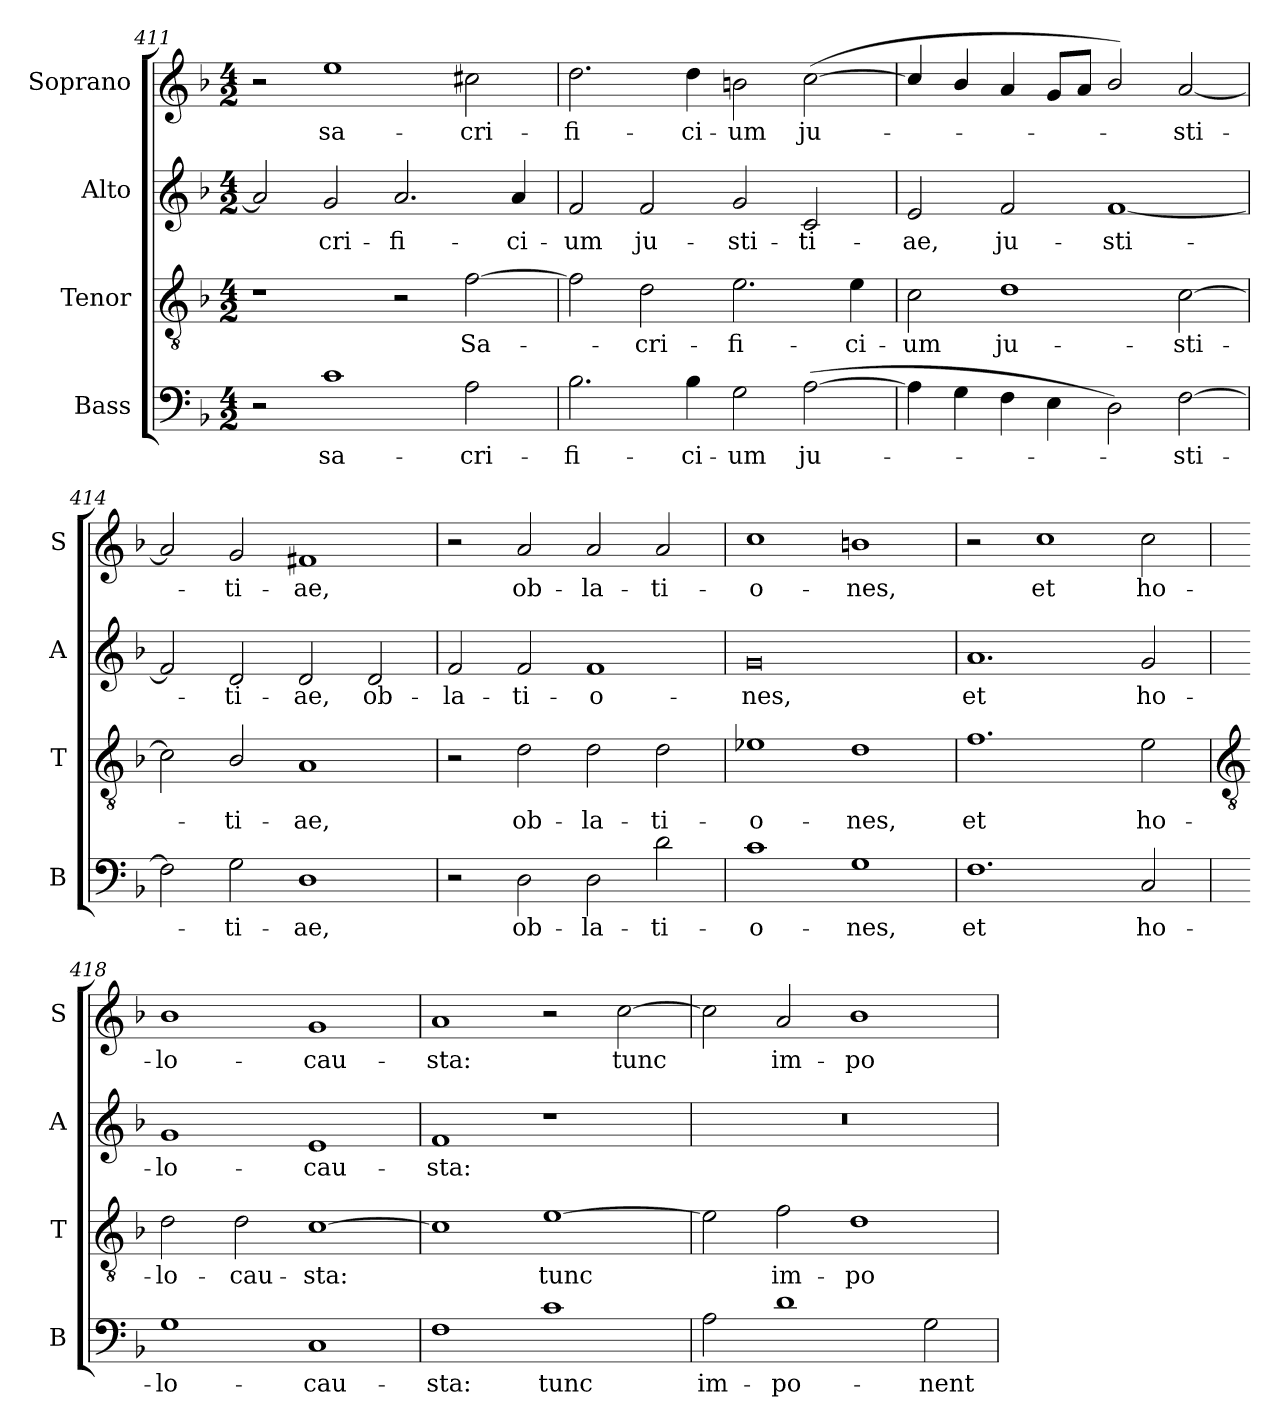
**kern	**text	**kern	**text	**kern	**text	**kern	**text
*part4	*part4	*part3	*part3	*part2	*part2	*part1	*part1
*staff4	*staff4	*staff3	*staff3	*staff2	*staff2	*staff1	*staff1
*I"Bass	*	*I"Tenor	*	*I"Alto	*	*I"Soprano	*
*I'B	*	*I'T	*	*I'A	*	*I'S	*
!!LO:LB:g=z
*clefF4	*	*clefGv2	*	*clefG2	*	*clefG2	*
*k[b-]	*	*k[b-]	*	*k[b-]	*	*k[b-]	*
*F:	*	*F:	*	*F:	*	*F:	*
*M4/2	*	*M4/2	*	*M4/2	*	*M4/2	*
=411	=411	=411	=411	=411	=411	=411	=411
2r	.	1r	.	2a]	.	2r	.
!	!LO:LY:b	!	!	!	!LO:LY:b	!	!LO:LY:b
1c	sa-	.	.	2g	cri-	1ee	sa-
!	!	!	!	!	!LO:LY:b	!	!
.	.	2r	.	2.a	-fi-	.	.
!	!LO:LY:b	!	!LO:LY:b	!	!	!	!LO:LY:b
2A	-cri-	[2f	Sa-	.	.	2cc#X	-cri-
!	!	!	!	!	!LO:LY:b	!	!
.	.	.	.	4a	-ci-	.	.
=412	=412	=412	=412	=412	=412	=412	=412
!	!LO:LY:b	!	!	!	!LO:LY:b	!	!LO:LY:b
2.B-	-fi-	2f]	.	2f	-um	2.dd	-fi-
!	!	!	!LO:LY:b	!	!LO:LY:b	!	!
.	.	2d	cri-	2f	ju-	.	.
!	!LO:LY:b	!	!	!	!	!	!LO:LY:b
4B-	-ci-	.	.	.	.	4dd	-ci-
!	!LO:LY:b	!	!LO:LY:b	!	!LO:LY:b	!	!LO:LY:b
2G	-um	2.e	-fi-	2g	-sti-	2bn	-um
!	!LO:LY:b	!	!	!	!LO:LY:b	!	!LO:LY:b
(>[2A	ju-	.	.	2c	-ti-	(<[2cc	ju-
!	!	!	!LO:LY:b	!	!	!	!
.	.	4e	-ci-	.	.	.	.
=413	=413	=413	=413	=413	=413	=413	=413
!	!	!	!LO:LY:b	!	!LO:LY:b	!	!
4A]	.	2c	-um	2e	-ae,	4cc/]	.
4G	.	.	.	.	.	4b-/	.
!	!	!	!LO:LY:b	!	!LO:LY:b	!	!
4F	.	1d	ju-	2f	ju-	4a	.
4E	.	.	.	.	.	8gL	.
.	.	.	.	.	.	8aJ	.
!	!	!	!	!	!LO:LY:b	!	!
2D)	.	.	.	[1f	-sti-	2b-/)	.
!	!LO:LY:b	!	!LO:LY:b	!	!	!	!LO:LY:b
[2F	sti-	[2c	-sti-	.	.	[2a	sti-
=414	=414	=414	=414	=414	=414	=414	=414
2F]	.	2c]	.	2f]	.	2a]	.
!	!LO:LY:b	!	!LO:LY:b	!	!LO:LY:b	!	!LO:LY:b
2G	ti-	2B-/	ti-	2d	ti-	2g	ti-
!	!LO:LY:b	!	!LO:LY:b	!	!LO:LY:b	!	!LO:LY:b
1D	-ae,	1A	-ae,	2d	-ae,	1f#X	-ae,
!	!	!	!	!	!LO:LY:b	!	!
.	.	.	.	2d	ob-	.	.
=415	=415	=415	=415	=415	=415	=415	=415
!	!	!	!	!	!LO:LY:b	!	!
2r	.	2r	.	2f	-la-	2r	.
!	!LO:LY:b	!	!LO:LY:b	!	!LO:LY:b	!	!LO:LY:b
2D	ob-	2d	ob-	2f	-ti-	2a	ob-
!	!LO:LY:b	!	!LO:LY:b	!	!LO:LY:b	!	!LO:LY:b
2D	-la-	2d	-la-	1f	-o-	2a	-la-
!	!LO:LY:b	!	!LO:LY:b	!	!	!	!LO:LY:b
2d	-ti-	2d	-ti-	.	.	2a	-ti-
=416	=416	=416	=416	=416	=416	=416	=416
!	!LO:LY:b	!	!LO:LY:b	!	!LO:LY:b	!	!LO:LY:b
1c	-o-	1e-X	-o-	0g	-nes,	1cc	-o-
!	!LO:LY:b	!	!LO:LY:b	!	!	!	!LO:LY:b
1G	-nes,	1d	-nes,	.	.	1bn	-nes,
=417	=417	=417	=417	=417	=417	=417	=417
!	!LO:LY:b	!	!LO:LY:b	!	!LO:LY:b	!	!
1.F	et	1.f	et	1.a	et	2r	.
!	!	!	!	!	!	!	!LO:LY:b
.	.	.	.	.	.	1cc	et
!	!LO:LY:b	!	!LO:LY:b	!	!LO:LY:b	!	!LO:LY:b
2C	ho-	2e	ho-	2g	ho-	2cc	ho-
!!LO:LB:g=z
=418	=418	=418	=418	=418	=418	=418	=418
*	*	*clefGv2	*	*	*	*	*
!	!LO:LY:b	!	!LO:LY:b	!	!LO:LY:b	!	!LO:LY:b
1G	-lo-	2d	-lo-	1g	-lo-	1b-	-lo-
!	!	!	!LO:LY:b	!	!	!	!
.	.	2d	-cau-	.	.	.	.
!	!LO:LY:b	!	!LO:LY:b	!	!LO:LY:b	!	!LO:LY:b
1C	-cau-	[1c	-sta:	1e	-cau-	1g	-cau-
=419	=419	=419	=419	=419	=419	=419	=419
!	!LO:LY:b	!	!	!	!LO:LY:b	!	!LO:LY:b
1F	-sta:	1c]	.	1f	-sta:	1a	-sta:
!	!LO:LY:b	!	!LO:LY:b	!	!	!	!
1c	tunc	[1e	tunc	1r	.	2r	.
!	!	!	!	!	!	!	!LO:LY:b
.	.	.	.	.	.	[2cc	tunc
=420	=420	=420	=420	=420	=420	=420	=420
!	!LO:LY:b	!	!	!	!	!	!
2A	im-	2e]	.	0r	.	2cc]	.
!	!LO:LY:b	!	!LO:LY:b	!	!	!	!LO:LY:b
1d	-po-	2f	im-	.	.	2a	im-
!	!	!	!LO:LY:b	!	!	!	!LO:LY:b
.	.	1d	-po-	.	.	1b-	-po-
!	!LO:LY:b	!	!	!	!	!	!
2G	-nent	.	.	.	.	.	.
=	=	=	=	=	=	=	=
*-	*-	*-	*-	*-	*-	*-	*-
